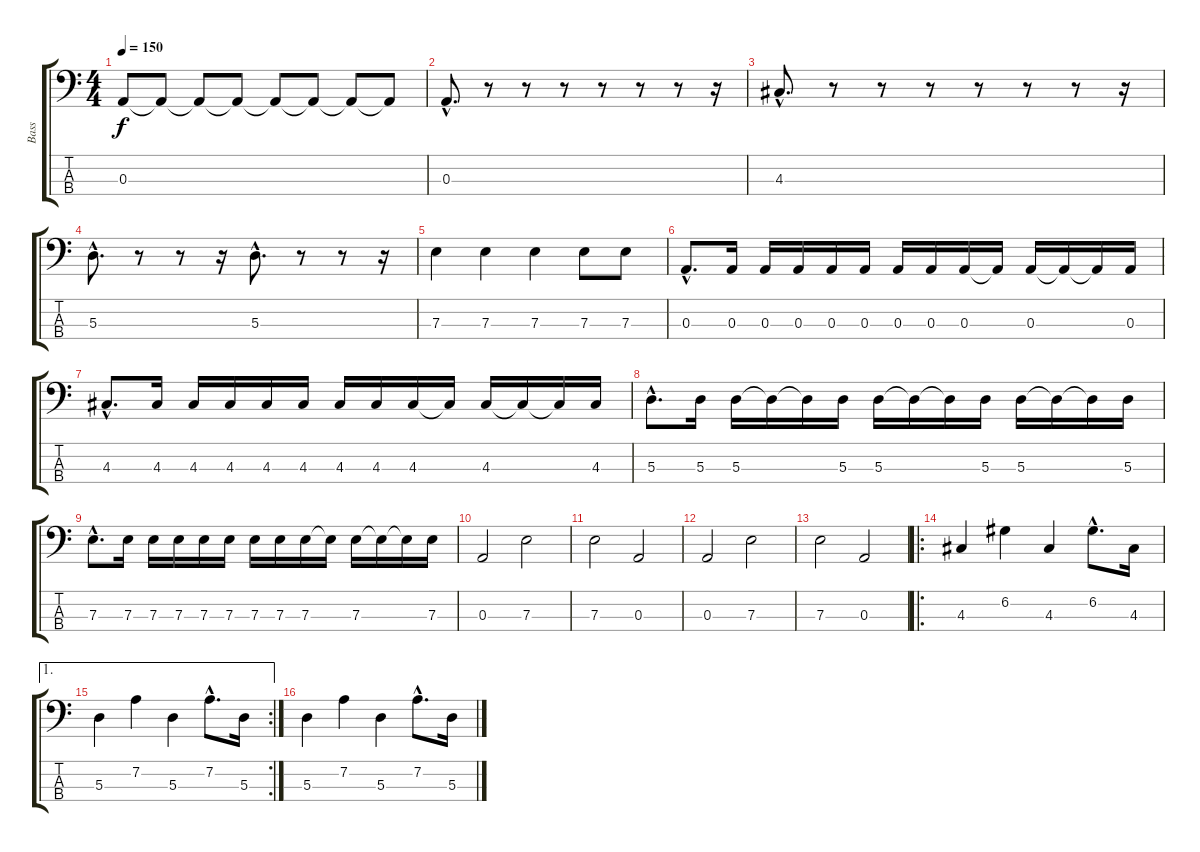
\track ("Bass" "Bass") {instrument electricbassfinger}
\staff {score tabs}
\tuning (G2 D2 A1 E1) {hide}
\ts (4 4)
\tempo 150
\clef f4
\ks c
0.3.8{dy f} 0.3{t}.8 0.3{t}.8 0.3{t}.8 0.3{t}.8 0.3{t}.8 0.3{t}.8 0.3{t}.8 |
0.3{hac}.8{d} r.8 r.8 r.8 r.8 r.8 r.8 r.16 |
4.3{hac}.8{d} r.8 r.8 r.8 r.8 r.8 r.8 r.16 |
5.3{hac}.8{d} r.8 r.8 r.16 5.3{hac}.8{d} r.8 r.8 r.16 |
7.3.4 7.3.4 7.3.4 7.3.8 7.3.8 |
0.3{hac}.8{d} 0.3.16 0.3.16 0.3.16 0.3.16 0.3.16 0.3.16 0.3.16 0.3.16 0.3{t}.16 0.3.16 0.3{t}.16 0.3{t}.16 0.3.16 |
4.3{hac}.8{d} 4.3.16 4.3.16 4.3.16 4.3.16 4.3.16 4.3.16 4.3.16 4.3.16 4.3{t}.16 4.3.16 4.3{t}.16 4.3{t}.16 4.3.16 |
5.3{hac}.8{d} 5.3.16 5.3.16 5.3{t}.16 5.3{t}.16 5.3.16 5.3.16 5.3{t}.16 5.3{t}.16 5.3.16 5.3.16 5.3{t}.16 5.3{t}.16 5.3.16 |
7.3{hac}.8{d} 7.3.16 7.3.16 7.3.16 7.3.16 7.3.16 7.3.16 7.3.16 7.3.16 7.3{t}.16 7.3.16 7.3{t}.16 7.3{t}.16 7.3.16 |
0.3.2 7.3.2 |
7.3.2 0.3.2 |
0.3.2 7.3.2 |
7.3.2 0.3.2 |
\ro
4.3.4 6.2.4 4.3.4 6.2{hac}.8{d} 4.3.16 |
\ae 1
\rc 2
5.3.4 7.2.4 5.3.4 7.2{hac}.8{d} 5.3.16 |
5.3.4 7.2.4 5.3.4 7.2{hac}.8{d} 5.3.16
